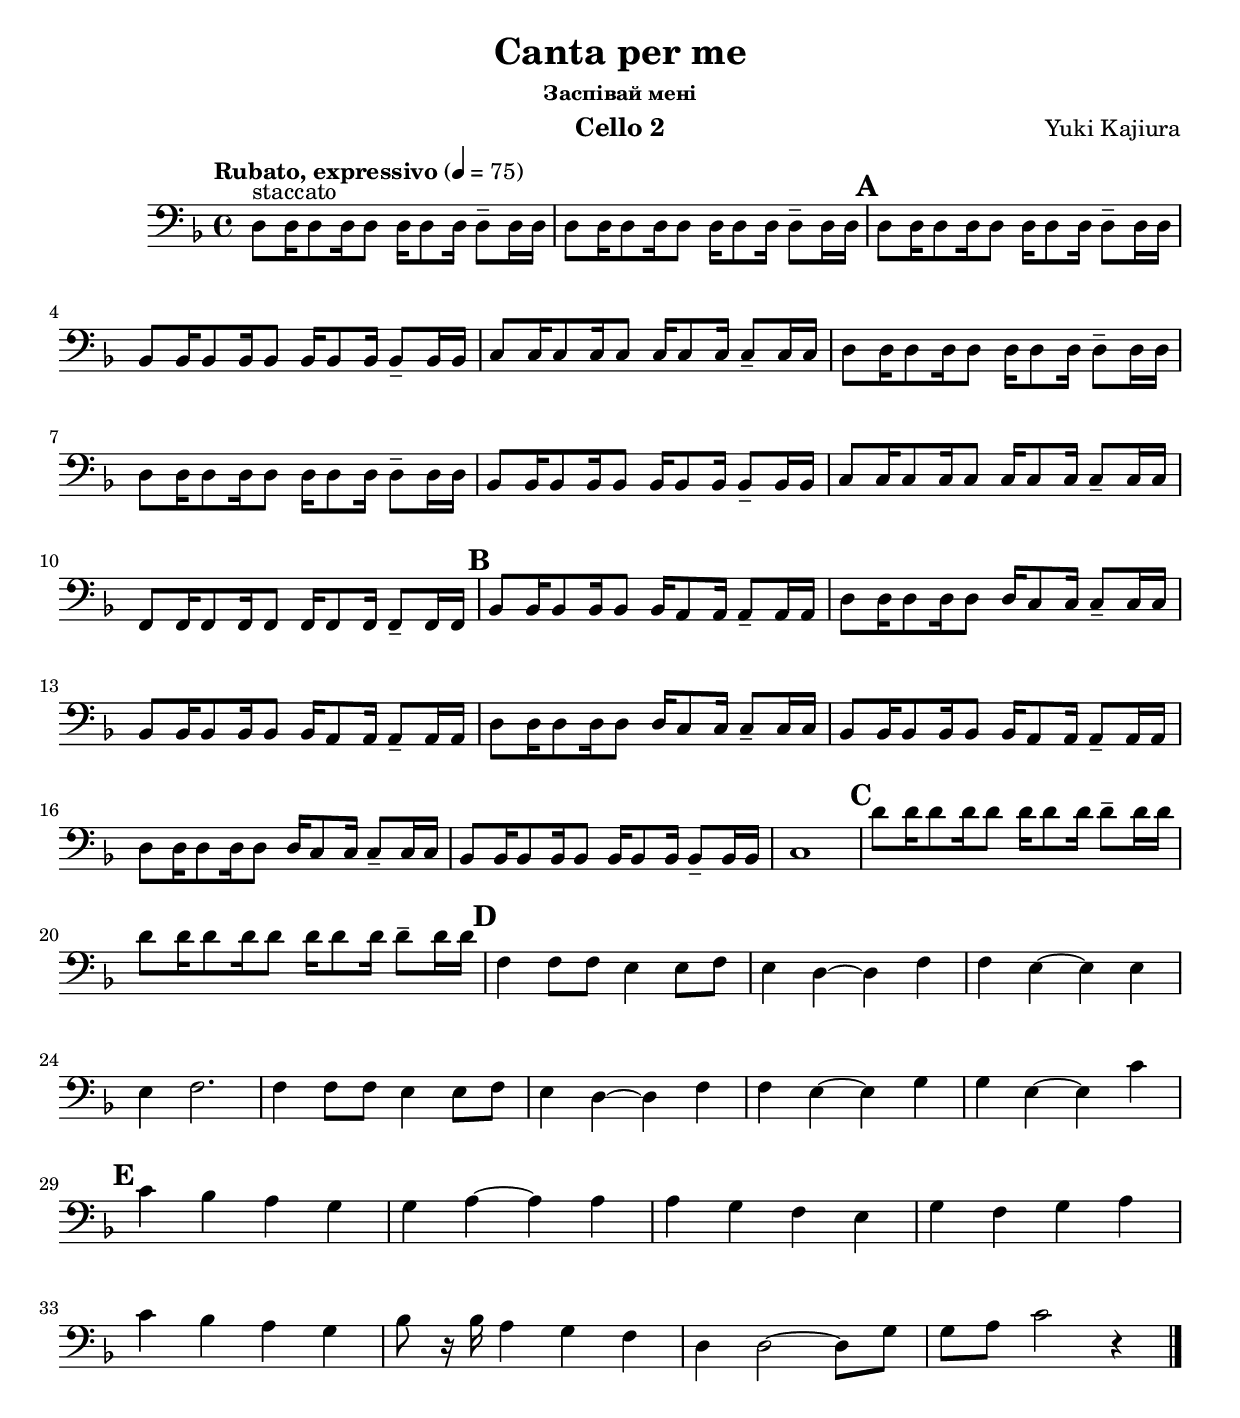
\include "src/header.ly"

\header {
    instrument = "Cello 2"
}

\include "src/settings.ly"
celloTwo = \new Staff {
  \tag #'score \set Staff.instrumentName = "Cello 2"
  \tag #'part \defaultTempo
  \defaultKey
  \defaultTime
  \clef bass
  \tag #'score \tag #'part \relative c {
    d8^\markup {staccato} d16 d8 d16 d8 d16 d8 d16 d8-- d16 d16
    d8 d16 d8 d16 d8 d16 d8 d16 d8-- d16 d16

    \mark \default

    d8 d16 d8 d16 d8 d16 d8 d16 d8-- d16 d16
    b8 b16 b8 b16 b8 b16 b8 b16 b8-- b16 b16
    c8 c16 c8 c16 c8 c16 c8 c16 c8-- c16 c16
    d8 d16 d8 d16 d8 d16 d8 d16 d8-- d16 d16

    d8 d16 d8 d16 d8 d16 d8 d16 d8-- d16 d16
    b8 b16 b8 b16 b8 b16 b8 b16 b8-- b16 b16
    c8 c16 c8 c16 c8 c16 c8 c16 c8-- c16 c16
    f,8 f16 f8 f16 f8 f16 f8 f16 f8-- f16 f16

    \mark \default

    b8 b16 b8 b16 b8 b16 a8 a16 a8-- a16 a16
    d8 d16 d8 d16 d8 d16 c8 c16 c8-- c16 c16
    b8 b16 b8 b16 b8 b16 a8 a16 a8-- a16 a16
    d8 d16 d8 d16 d8 d16 c8 c16 c8-- c16 c16
    
    b8 b16 b8 b16 b8 b16 a8 a16 a8-- a16 a16
    d8 d16 d8 d16 d8 d16 c8 c16 c8-- c16 c16
    b8 b16 b8 b16 b8 b16 b8 b16 b8-- b16 b16
    c1

    \mark \default

    d'8 d16 d8 d16 d8 d16 d8 d16 d8-- d16 d16
    d8 d16 d8 d16 d8 d16 d8 d16 d8-- d16 d16
    
    \mark \default

    f,4 f8 f e4 e8 f
    e4 d~d f
    f e~e e
    e f2.

    f4 f8 f e4 e8 f
    e4 d~d f
    f e~e g
    g e~e c'

    \mark \default

    c b a g 
    g a~a a
    a g f e 
    g f g a 

    c b a g 
    b8 r16 b16 a4 g f
    d d2~d8 g
    g a c2 r4

    \bar "|."
  } 

}



{
  \set Score.markFormatter = #format-mark-box-numbers
  \keepWithTag #'part \celloTwo
}
\include "src/layout.ly"
